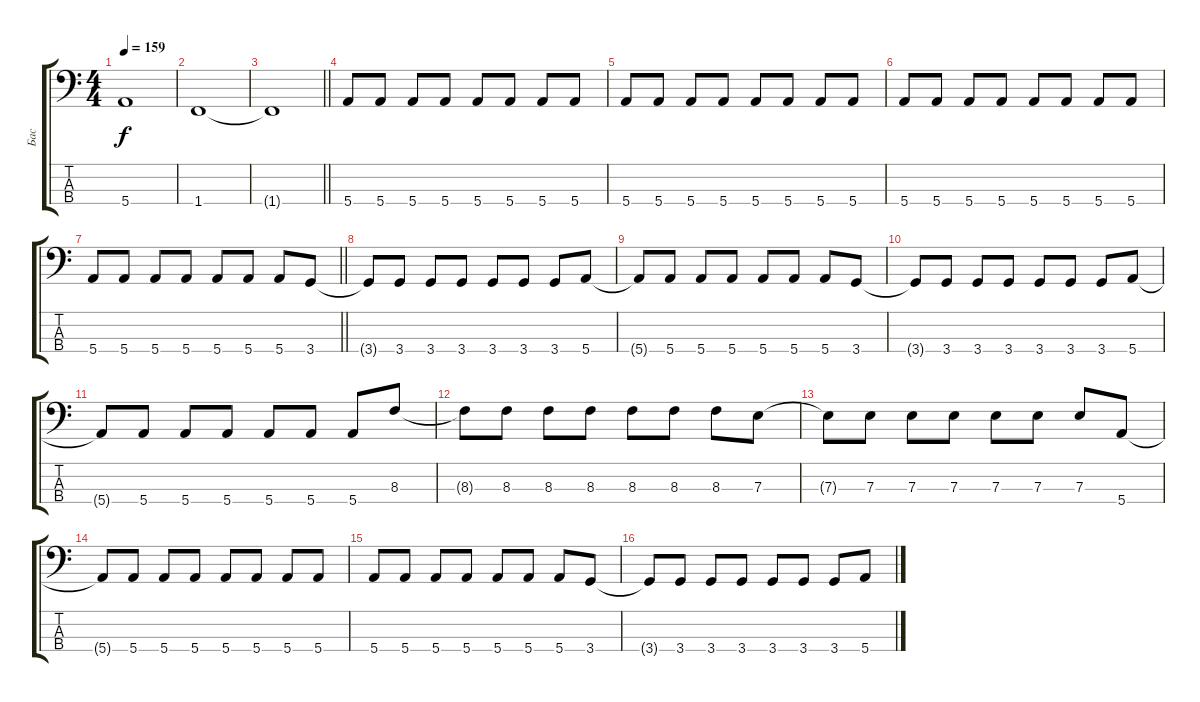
\track ("Бас" "Бас") {instrument electricbassfinger}
\staff {score tabs}
\tuning (G2 D2 A1 E1) {hide}
\ts (4 4)
\tempo 159
\clef f4
\ks c
5.4{t}.1{dy f} |
1.4.1 |
\barLineRight lightlight
1.4{t}.1 |
5.4.8 5.4.8 5.4.8 5.4.8 5.4.8 5.4.8 5.4.8 5.4.8 |
5.4.8 5.4.8 5.4.8 5.4.8 5.4.8 5.4.8 5.4.8 5.4.8 |
5.4.8 5.4.8 5.4.8 5.4.8 5.4.8 5.4.8 5.4.8 5.4.8 |
\barLineRight lightlight
5.4.8 5.4.8 5.4.8 5.4.8 5.4.8 5.4.8 5.4.8 3.4.8 |
3.4{t}.8 3.4.8 3.4.8 3.4.8 3.4.8 3.4.8 3.4.8 5.4.8 |
5.4{t}.8 5.4.8 5.4.8 5.4.8 5.4.8 5.4.8 5.4.8 3.4.8 |
3.4{t}.8 3.4.8 3.4.8 3.4.8 3.4.8 3.4.8 3.4.8 5.4.8 |
5.4{t}.8 5.4.8 5.4.8 5.4.8 5.4.8 5.4.8 5.4.8 8.3.8 |
8.3{t}.8 8.3.8 8.3.8 8.3.8 8.3.8 8.3.8 8.3.8 7.3.8 |
7.3{t}.8 7.3.8 7.3.8 7.3.8 7.3.8 7.3.8 7.3.8 5.4.8 |
5.4{t}.8 5.4.8 5.4.8 5.4.8 5.4.8 5.4.8 5.4.8 5.4.8 |
5.4.8 5.4.8 5.4.8 5.4.8 5.4.8 5.4.8 5.4.8 3.4.8 |
3.4{t}.8 3.4.8 3.4.8 3.4.8 3.4.8 3.4.8 3.4.8 5.4.8
